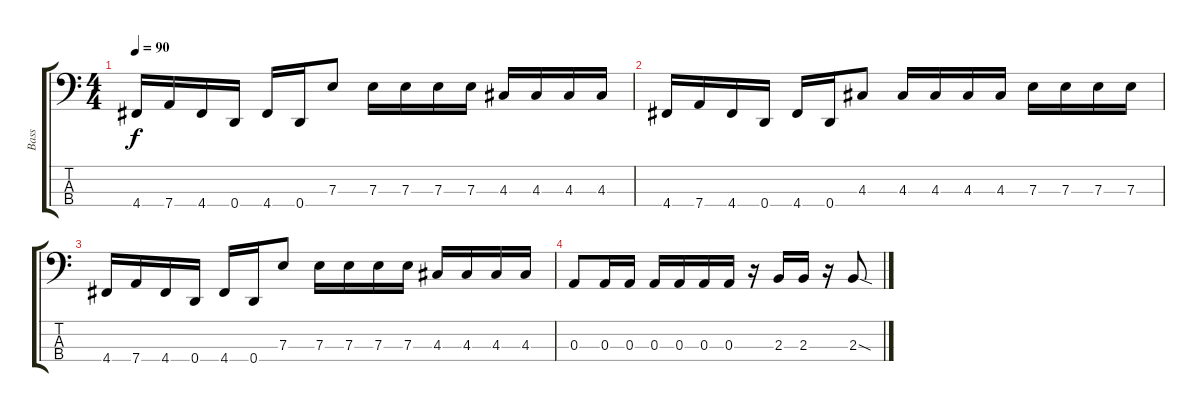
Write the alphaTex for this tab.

\track ("Bass" "Bass") {instrument electricbasspick}
\staff {score tabs}
\tuning (G2 D2 A1 D1) {hide}
\ts (4 4)
\tempo 90
\clef f4
\ks c
4.4.16{dy f} 7.4.16 4.4.16 0.4.16 4.4.16 0.4.16 7.3.8 7.3.16 7.3.16 7.3.16 7.3.16 4.3.16 4.3.16 4.3.16 4.3.16 |
4.4.16 7.4.16 4.4.16 0.4.16 4.4.16 0.4.16 4.3.8 4.3.16 4.3.16 4.3.16 4.3.16 7.3.16 7.3.16 7.3.16 7.3.16 |
4.4.16 7.4.16 4.4.16 0.4.16 4.4.16 0.4.16 7.3.8 7.3.16 7.3.16 7.3.16 7.3.16 4.3.16 4.3.16 4.3.16 4.3.16 |
0.3.8 0.3.16 0.3.16 0.3.16 0.3.16 0.3.16 0.3.16 r.16 2.3.16 2.3.16 r.16 2.3{sod}.8
